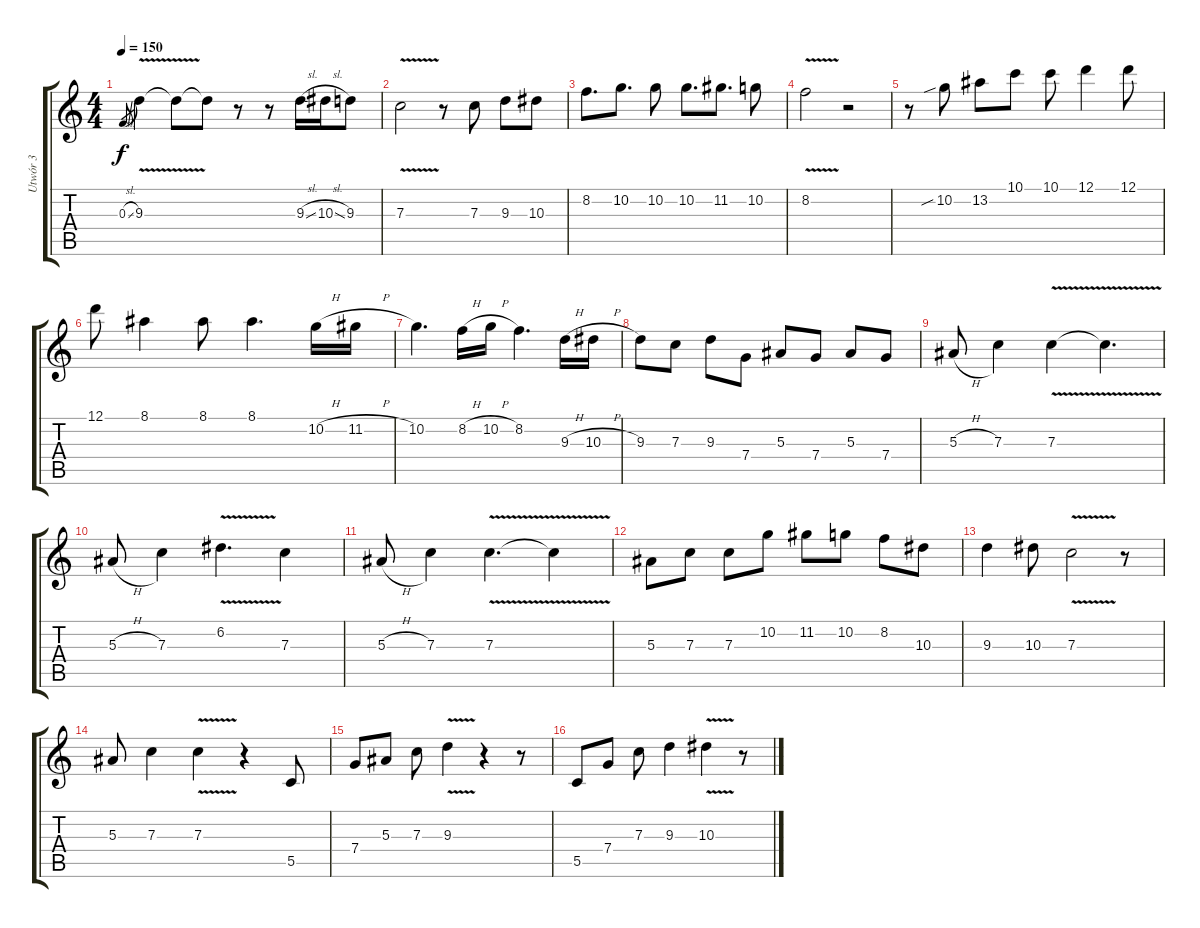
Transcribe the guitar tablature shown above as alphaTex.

\track ("Utwór 3" "Utwór 3") {instrument acousticguitarsteel}
\staff {score tabs}
\tuning (D4 A3 F3 C3 G2 C2) {hide}
\ts (4 4)
\tempo 150
\clef g2
\ks c
0.3{sl}.8{gr dy f} 9.3{v}.4 9.3{t}.8 9.3{t}.8 r.8 r.8 9.3{sl}.16 10.3{sl}.16 9.3.8 |
7.3{v}.2 r.8 7.3.8 9.3.8 10.3.8 |
8.2.8{d} 10.2.8{d} 10.2.8 10.2.8{d} 11.2.8{d} 10.2.8 |
8.2{v}.2 r.2 |
r.8 10.2{sib}.8 13.2.8 10.1.8 10.1.8 12.1.4 12.1.8 |
12.1.8 8.1.4 8.1.8 8.1.4{d} 10.2{h}.16 11.2{h}.16 |
10.2.4{d} 8.2{h}.16 10.2{h}.16 8.2.4{d} 9.3{h}.16 10.3{h}.16 |
9.3.8 7.3.8 9.3.8 7.4.8 5.3.8 7.4.8 5.3.8 7.4.8 |
5.3{h}.8 7.3.4 7.3{v}.4 7.3{t}.4{d} |
5.3{h}.8 7.3.4 6.2{v}.4{d} 7.3.4 |
5.3{h}.8 7.3.4 7.3{v}.4{d} 7.3{t}.4 |
5.3.8 7.3.8 7.3.8 10.2.8 11.2.8 10.2.8 8.2.8 10.3.8 |
9.3.4 10.3.8 7.3{v}.2 r.8 |
5.3.8 7.3.4 7.3{v}.4 r.4 5.5.8 |
7.4.8 5.3.8 7.3.8 9.3{v}.4 r.4 r.8 |
5.5.8 7.4.8 7.3.8 9.3.4 10.3{v}.4 r.8
